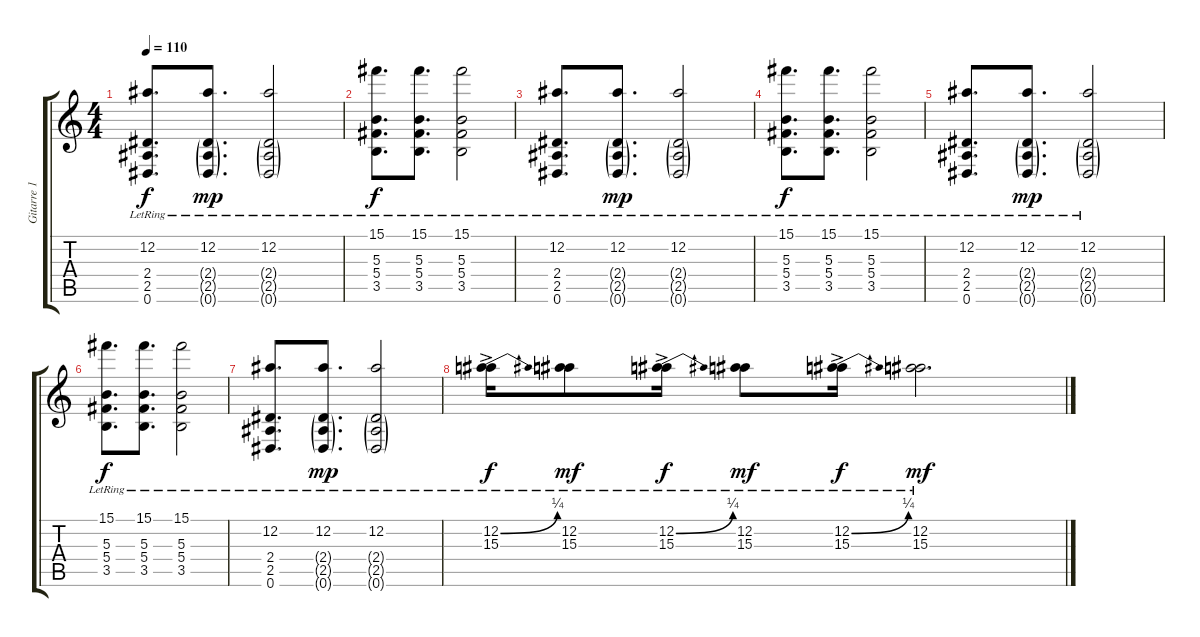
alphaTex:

\track ("Gitarre 1" "Gitarre 1") {instrument distortionguitar}
\staff {score tabs}
\tuning (Eb4 Bb3 Gb3 Db3 Ab2 Eb2) {hide}
\ts (4 4)
\tempo 110
\clef g2
\ks c
(12.2{lr} 2.4{lr} 2.5{lr} 0.6{lr}).8{d dy f} (12.2{lr} 2.4{g lr} 2.5{g lr} 0.6{g lr}).8{d dy mp} (12.2{lr} 2.4{g lr} 2.5{g lr} 0.6{g lr}).2 |
(15.1{lr} 5.3{lr} 5.4{lr} 3.5{lr}).8{d dy f} (15.1{lr} 5.3{lr} 5.4{lr} 3.5{lr}).8{d} (15.1{lr} 5.3{lr} 5.4{lr} 3.5{lr}).2 |
(12.2{lr} 2.4{lr} 2.5{lr} 0.6{lr}).8{d} (12.2{lr} 2.4{g lr} 2.5{g lr} 0.6{g lr}).8{d dy mp} (12.2{lr} 2.4{g lr} 2.5{g lr} 0.6{g lr}).2 |
(15.1{lr} 5.3{lr} 5.4{lr} 3.5{lr}).8{d dy f} (15.1{lr} 5.3{lr} 5.4{lr} 3.5{lr}).8{d} (15.1{lr} 5.3{lr} 5.4{lr} 3.5{lr}).2 |
(12.2{lr} 2.4{lr} 2.5{lr} 0.6{lr}).8{d} (12.2{lr} 2.4{g lr} 2.5{g lr} 0.6{g lr}).8{d dy mp} (12.2{lr} 2.4{g lr} 2.5{g lr} 0.6{g lr}).2 |
(15.1{lr} 5.3{lr} 5.4{lr} 3.5{lr}).8{d dy f} (15.1{lr} 5.3{lr} 5.4{lr} 3.5{lr}).8{d} (15.1{lr} 5.3{lr} 5.4{lr} 3.5{lr}).2 |
(12.2{lr} 2.4{lr} 2.5{lr} 0.6{lr}).8{d} (12.2{lr} 2.4{g lr} 2.5{g lr} 0.6{g lr}).8{d dy mp} (12.2{lr} 2.4{g lr} 2.5{g lr} 0.6{g lr}).2 |
(12.2{be (bend 0 0 60 1) ac lr} 15.3).16{dy f} (12.2{lr} 15.3).8{dy mf} (12.2{be (bend 0 0 60 1) ac lr} 15.3).16{dy f} (12.2{lr} 15.3).8{dy mf} (12.2{be (bend 0 0 60 1) ac lr} 15.3).16{dy f} (12.2{lr} 15.3).2{d dy mf}
